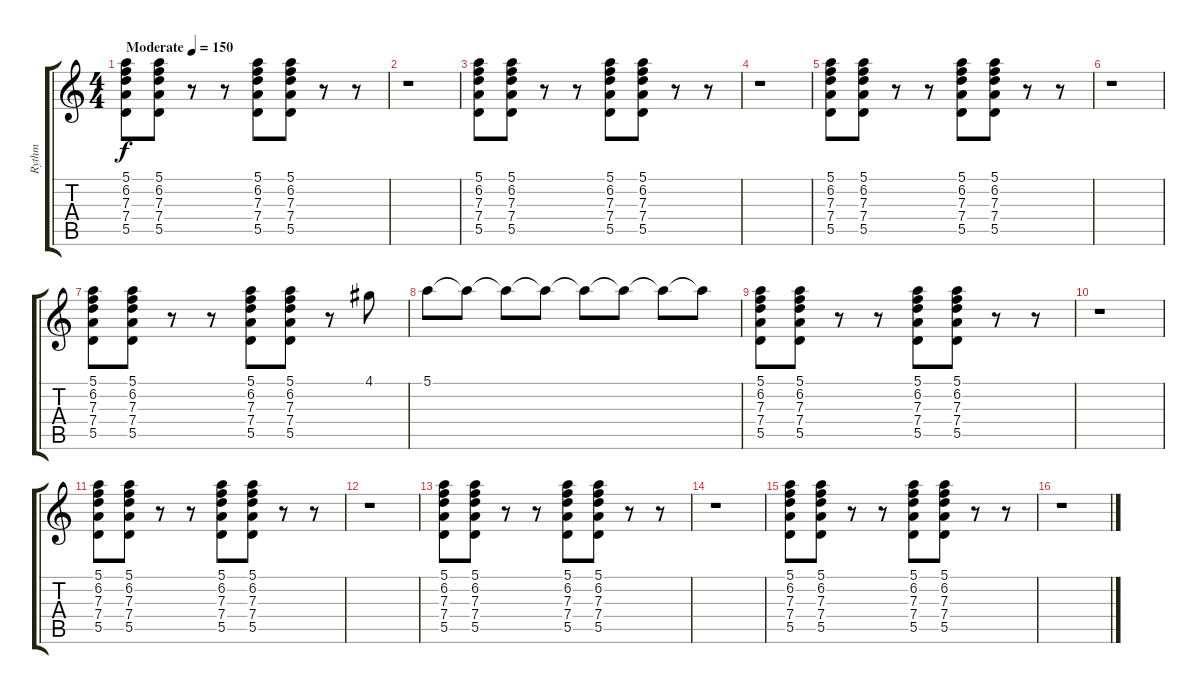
\track ("Rythm" "Rythm") {instrument distortionguitar}
\staff {score tabs}
\tuning (E4 B3 G3 D3 A2 E2) {hide}
\ts (4 4)
\tempo (150 "Moderate")
\clef g2
\ks c
(5.1 6.2 7.3 7.4 5.5).8{dy f instrument distortionguitar} (5.1 6.2 7.3 7.4 5.5).8 r.8 r.8 (5.1 6.2 7.3 7.4 5.5).8 (5.1 6.2 7.3 7.4 5.5).8 r.8 r.8 |
r.1 |
(5.1 6.2 7.3 7.4 5.5).8 (5.1 6.2 7.3 7.4 5.5).8 r.8 r.8 (5.1 6.2 7.3 7.4 5.5).8 (5.1 6.2 7.3 7.4 5.5).8 r.8 r.8 |
r.1 |
(5.1 6.2 7.3 7.4 5.5).8 (5.1 6.2 7.3 7.4 5.5).8 r.8 r.8 (5.1 6.2 7.3 7.4 5.5).8 (5.1 6.2 7.3 7.4 5.5).8 r.8 r.8 |
r.1 |
(5.1 6.2 7.3 7.4 5.5).8 (5.1 6.2 7.3 7.4 5.5).8 r.8 r.8 (5.1 6.2 7.3 7.4 5.5).8 (5.1 6.2 7.3 7.4 5.5).8 r.8 4.1.8 |
5.1.8 5.1{t}.8 5.1{t}.8 5.1{t}.8 5.1{t}.8 5.1{t}.8 5.1{t}.8 5.1{t}.8 |
(5.1 6.2 7.3 7.4 5.5).8 (5.1 6.2 7.3 7.4 5.5).8 r.8 r.8 (5.1 6.2 7.3 7.4 5.5).8 (5.1 6.2 7.3 7.4 5.5).8 r.8 r.8 |
r.1 |
(5.1 6.2 7.3 7.4 5.5).8 (5.1 6.2 7.3 7.4 5.5).8 r.8 r.8 (5.1 6.2 7.3 7.4 5.5).8 (5.1 6.2 7.3 7.4 5.5).8 r.8 r.8 |
r.1 |
(5.1 6.2 7.3 7.4 5.5).8 (5.1 6.2 7.3 7.4 5.5).8 r.8 r.8 (5.1 6.2 7.3 7.4 5.5).8 (5.1 6.2 7.3 7.4 5.5).8 r.8 r.8 |
r.1 |
(5.1 6.2 7.3 7.4 5.5).8 (5.1 6.2 7.3 7.4 5.5).8 r.8 r.8 (5.1 6.2 7.3 7.4 5.5).8 (5.1 6.2 7.3 7.4 5.5).8 r.8 r.8 |
r.1
